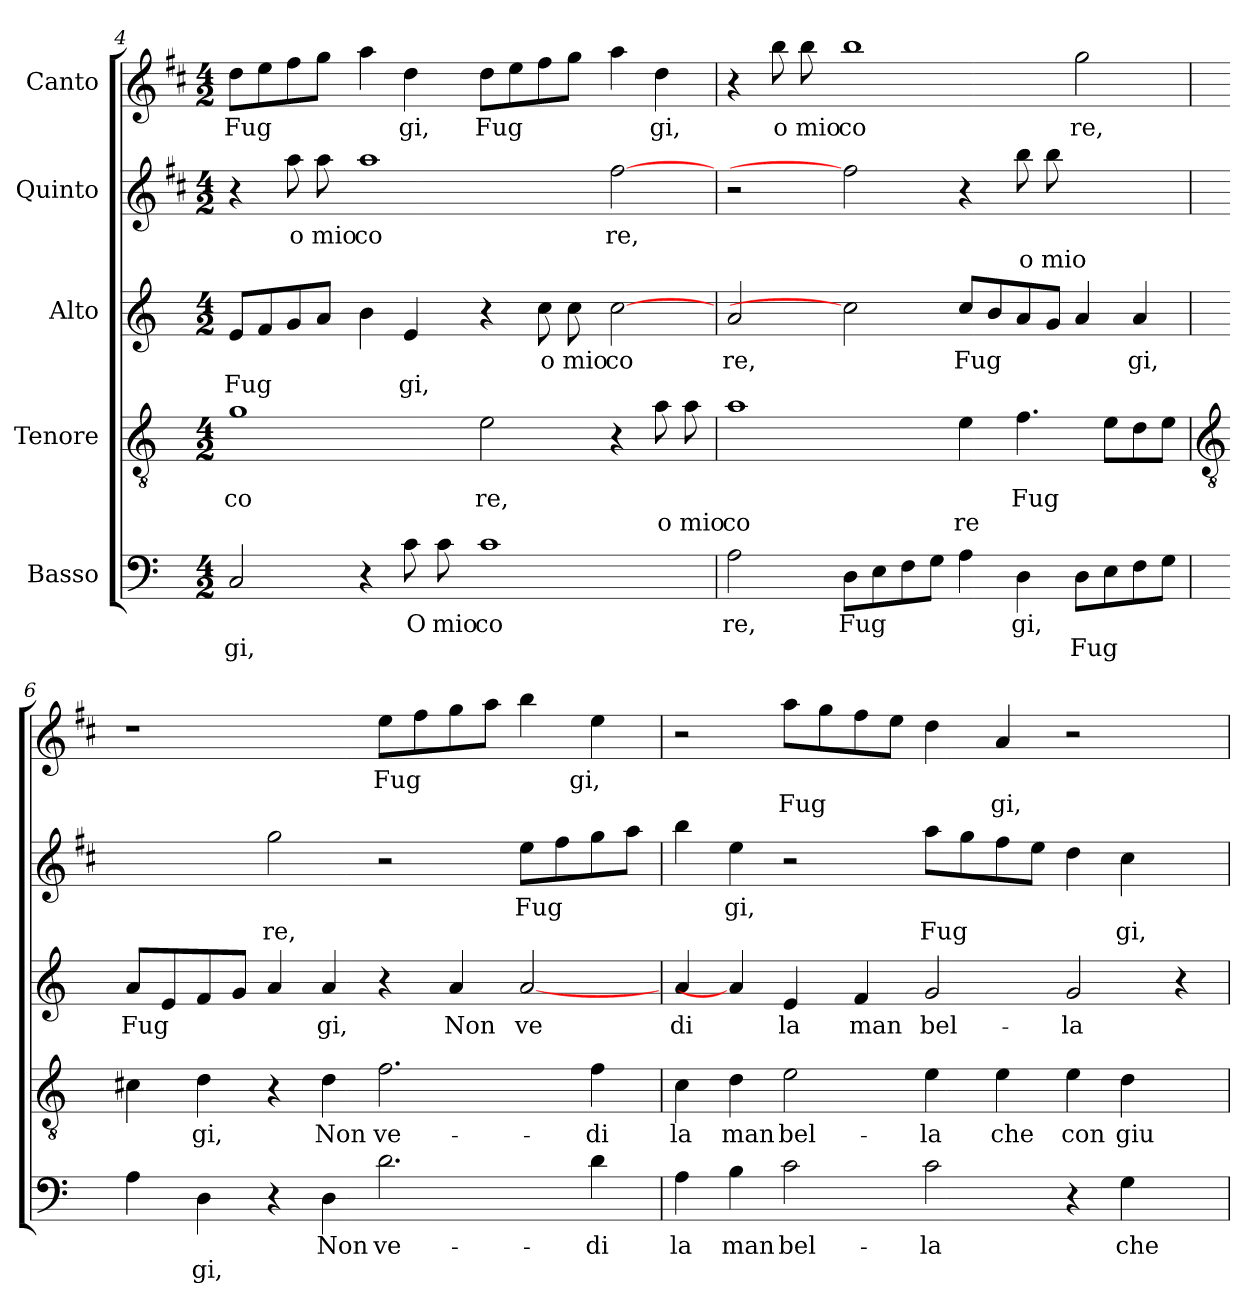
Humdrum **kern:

**kern	**text	**text	**kern	**text	**text	**kern	**text	**text	**kern	**text	**text	**kern	**text	**text
*part5	*part5	*part5	*part4	*part4	*part4	*part3	*part3	*part3	*part2	*part2	*part2	*part1	*part1	*part1
*staff5	*staff5	*staff5	*staff4	*staff4	*staff4	*staff3	*staff3	*staff3	*staff2	*staff2	*staff2	*staff1	*staff1	*staff1
*I"Basso	*	*	*I"Tenore	*	*	*I"Alto	*	*	*I"Quinto	*	*	*I"Canto	*	*
*clefF4	*	*	*clefGv2	*	*	*clefG2	*	*	*clefG2	*	*	*clefG2	*	*
*	*	*	*	*	*	*	*	*	*ITrd1c2	*	*	*ITrd1c2	*	*
*k[]	*	*	*k[]	*	*	*k[]	*	*	*k[]	*	*	*k[]	*	*
*C:	*	*	*C:	*	*	*C:	*	*	*C:	*	*	*C:	*	*
*M4/2	*	*	*M4/2	*	*	*M4/2	*	*	*M4/2	*	*	*M4/2	*	*
=4	=4	=4	=4	=4	=4	=4	=4	=4	=4	=4	=4	=4	=4	=4
!	!	!LO:LY:b	!	!LO:LY:b	!	!	!	!LO:LY:b	!	!	!	!	!LO:LY:b	!
2C	.	gi,	1g	co	.	8eL	.	Fug	4r	.	.	8ccL	Fug	.
.	.	.	.	.	.	8f	.	.	.	.	.	8dd	.	.
!	!	!	!	!	!	!	!	!	!	!LO:LY:b	!	!	!	!
.	.	.	.	.	.	8g	.	.	8gg	o	.	8ee	.	.
!	!	!	!	!	!	!	!	!	!	!LO:LY:b	!	!	!	!
.	.	.	.	.	.	8aJ	.	.	8gg	mio	.	8ffJ	.	.
!	!	!	!	!	!	!	!	!	!	!LO:LY:b	!	!	!	!
4r	.	.	.	.	.	4b	.	.	1gg	co	.	4gg	.	.
!	!LO:LY:b	!	!	!	!	!	!	!LO:LY:b	!	!	!	!	!LO:LY:b	!
8c	O	.	.	.	.	4e	.	gi,	.	.	.	4cc	gi,	.
!	!LO:LY:b	!	!	!	!	!	!	!	!	!	!	!	!	!
8c	mio	.	.	.	.	.	.	.	.	.	.	.	.	.
!	!LO:LY:b	!	!	!LO:LY:b	!	!	!	!	!	!	!	!	!LO:LY:b	!
1c	co	.	2e	re,	.	4r	.	.	.	.	.	8ccL	Fug	.
.	.	.	.	.	.	.	.	.	.	.	.	8dd	.	.
!	!	!	!	!	!	!	!LO:LY:b	!	!	!	!	!	!	!
.	.	.	.	.	.	8cc	o	.	.	.	.	8ee	.	.
!	!	!	!	!	!	!	!LO:LY:b	!	!	!	!	!	!	!
.	.	.	.	.	.	8cc	mio	.	.	.	.	8ffJ	.	.
!	!	!	!	!	!	!	!LO:LY:b	!	!	!LO:LY:b	!	!	!	!
.	.	.	4r	.	.	[2cc	co	.	[2ee	re,	.	4gg	.	.
!	!	!	!	!	!LO:LY:b	!	!	!	!	!	!	!	!LO:LY:b	!
.	.	.	8a	.	o	.	.	.	.	.	.	4cc	gi,	.
!	!	!	!	!	!LO:LY:b	!	!	!	!	!	!	!	!	!
.	.	.	8a	.	mio	.	.	.	.	.	.	.	.	.
=5	=5	=5	=5	=5	=5	=5	=5	=5	=5	=5	=5	=5	=5	=5
!	!LO:LY:b	!	!	!	!LO:LY:b	!	!LO:LY:b	!	!	!	!	!	!	!
2A	re,	.	1a	.	co	2a	re,	.	2r	.	.	4r	.	.
!	!	!	!	!	!	!	!	!	!	!	!	!	!LO:LY:b	!
.	.	.	.	.	.	.	.	.	.	.	.	8aa	o	.
!	!	!	!	!	!	!	!	!	!	!	!	!	!LO:LY:b	!
.	.	.	.	.	.	.	.	.	.	.	.	8aa	mio	.
!	!LO:LY:b	!	!	!	!	!	!	!	!	!	!	!	!LO:LY:b	!
8DL	Fug	.	.	.	.	2cc]	.	.	2ee]	.	.	1aa	co	.
8E	.	.	.	.	.	.	.	.	.	.	.	.	.	.
8F	.	.	.	.	.	.	.	.	.	.	.	.	.	.
8GJ	.	.	.	.	.	.	.	.	.	.	.	.	.	.
!	!	!	!	!	!LO:LY:b	!	!LO:LY:b	!	!	!	!	!	!	!
4A	.	.	4e	.	re	8ccL	Fug	.	4r	.	.	.	.	.
.	.	.	.	.	.	8b	.	.	.	.	.	.	.	.
!	!LO:LY:b	!	!	!LO:LY:b	!	!	!	!	!	!	!LO:LY:b	!	!	!
4D	gi,	.	4.f	Fug	.	8a	.	.	8aa	.	o	.	.	.
!	!	!	!	!	!	!	!	!	!	!	!LO:LY:b	!	!	!
.	.	.	.	.	.	8gJ	.	.	8aa	.	mio	.	.	.
!	!	!LO:LY:b	!	!	!	!	!	!	!	!	!LO:LY:b	!	!LO:LY:b	!
8DL	.	Fug	.	.	.	4a	.	.	[2aayy	.	co	2ff	re,	.
8E	.	.	8eL	.	.	.	.	.	.	.	.	.	.	.
!	!	!	!	!	!	!	!LO:LY:b	!	!	!	!	!	!	!
8F	.	.	8d	.	.	4a	gi,	.	.	.	.	.	.	.
8GJ	.	.	8eJ	.	.	.	.	.	.	.	.	.	.	.
!!LO:LB:g=z
=6	=6	=6	=6	=6	=6	=6	=6	=6	=6	=6	=6	=6	=6	=6
*	*	*	*clefGv2	*	*	*	*	*	*	*	*	*	*	*
!	!	!	!	!	!	!	!LO:LY:b	!	!	!	!	!	!	!
4A	.	.	4c#X	.	.	8aL	Fug	.	2aayy]	.	.	1r	.	.
.	.	.	.	.	.	8e	.	.	.	.	.	.	.	.
!	!	!LO:LY:b	!	!LO:LY:b	!	!	!	!	!	!	!	!	!	!
4D	.	gi,	4d	gi,	.	8f	.	.	.	.	.	.	.	.
.	.	.	.	.	.	8gJ	.	.	.	.	.	.	.	.
!	!	!	!	!	!	!	!	!	!	!	!LO:LY:b	!	!	!
4r	.	.	4r	.	.	4a	.	.	2ff	.	re,	.	.	.
!	!LO:LY:b	!	!	!LO:LY:b	!	!	!LO:LY:b	!	!	!	!	!	!	!
4D	Non	.	4d	Non	.	4a	gi,	.	.	.	.	.	.	.
!	!LO:LY:b	!	!	!LO:LY:b	!	!	!	!	!	!	!	!	!LO:LY:b	!
2.d	ve-	.	2.f	ve-	.	4r	.	.	2r	.	.	8ddL	Fug	.
.	.	.	.	.	.	.	.	.	.	.	.	8ee	.	.
!	!	!	!	!	!	!	!LO:LY:b	!	!	!	!	!	!	!
.	.	.	.	.	.	4a	Non	.	.	.	.	8ff	.	.
.	.	.	.	.	.	.	.	.	.	.	.	8ggJ	.	.
!	!	!	!	!	!	!	!LO:LY:b	!	!	!LO:LY:b	!	!	!	!
.	.	.	.	.	.	[2a	ve	.	8ddL	Fug	.	4aa	.	.
.	.	.	.	.	.	.	.	.	8ee	.	.	.	.	.
!	!LO:LY:b	!	!	!LO:LY:b	!	!	!	!	!	!	!	!	!LO:LY:b	!
4d	-di	.	4f	-di	.	.	.	.	8ff	.	.	4dd	gi,	.
.	.	.	.	.	.	.	.	.	8ggJ	.	.	.	.	.
=7	=7	=7	=7	=7	=7	=7	=7	=7	=7	=7	=7	=7	=7	=7
!	!LO:LY:b	!	!	!LO:LY:b	!	!	!LO:LY:b	!	!	!	!	!	!	!
4A	la	.	4c	la	.	4a	di	.	4aa	.	.	2r	.	.
!	!LO:LY:b	!	!	!LO:LY:b	!	!	!	!	!	!LO:LY:b	!	!	!	!
4B	man	.	4d	man	.	4a]	.	.	4dd	gi,	.	.	.	.
!	!LO:LY:b	!	!	!LO:LY:b	!	!	!LO:LY:b	!	!	!	!	!	!	!LO:LY:b
2c	bel-	.	2e	bel-	.	4e	la	.	2r	.	.	8ggL	.	Fug
.	.	.	.	.	.	.	.	.	.	.	.	8ff	.	.
!	!	!	!	!	!	!	!LO:LY:b	!	!	!	!	!	!	!
.	.	.	.	.	.	4f	man	.	.	.	.	8ee	.	.
.	.	.	.	.	.	.	.	.	.	.	.	8ddJ	.	.
!	!LO:LY:b	!	!	!LO:LY:b	!	!	!LO:LY:b	!	!	!	!LO:LY:b	!	!	!
2c	-la	.	4e	-la	.	2g	bel-	.	8ggL	.	Fug	4cc	.	.
.	.	.	.	.	.	.	.	.	8ff	.	.	.	.	.
!	!	!	!	!LO:LY:b	!	!	!	!	!	!	!	!	!	!LO:LY:b
.	.	.	4e	che	.	.	.	.	8ee	.	.	4g	.	gi,
.	.	.	.	.	.	.	.	.	8ddJ	.	.	.	.	.
!	!	!	!	!LO:LY:b	!	!	!LO:LY:b	!	!	!	!	!	!	!
4r	.	.	4e	con	.	2g	-la	.	4cc	.	.	2r	.	.
!	!LO:LY:b	!	!	!LO:LY:b	!	!	!	!	!	!	!LO:LY:b	!	!	!
4G	che	.	4d	giu-	.	.	.	.	4b	.	gi,	.	.	.
4ryy	.	.	4ryy	.	.	4r	.	.	4ryy	.	.	4ryy	.	.
=	=	=	=	=	=	=	=	=	=	=	=	=	=	=
*-	*-	*-	*-	*-	*-	*-	*-	*-	*-	*-	*-	*-	*-	*-
